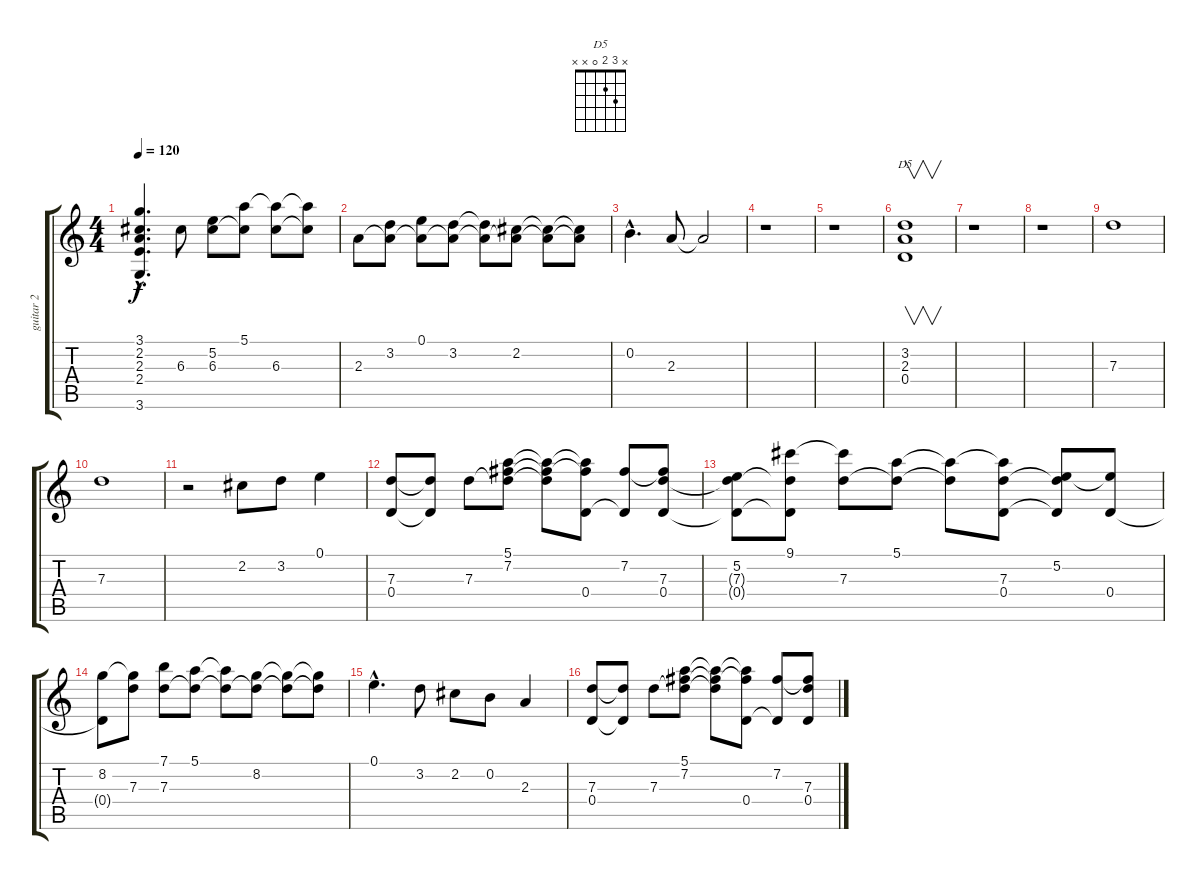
\track ("guitar 2" "guitar 2") {instrument overdrivenguitar}
\staff {score tabs}
\tuning (E4 B3 G3 D3 A2 E2) {hide}
\chord ("D5" x 3 2 0 x x)
\ts (4 4)
\tempo 120
\clef g2
\ks c
(3.1{hac} 2.2{hac} 2.3{hac} 2.4{hac} 3.6{hac}).4{d dy f} 6.3.8 (5.2 6.3).8 (5.1 6.3{t}).8 (5.1{t} 6.3).8 (5.1{t} 6.3{t}).8 |
2.3.8 (3.2 2.3{t}).8 (0.1 2.3{t}).8 (3.2 2.3{t}).8 (3.2{t} 2.3{t}).8 (2.2 2.3{t}).8 (2.2{t} 2.3{t}).8 (2.2{t} 2.3{t}).8 |
0.2{hac}.4{d} 2.3.8 2.3{t}.2 |
r.1 |
r.1 |
(3.2 2.3 0.4).1{v ch "D5"} |
r.1 |
r.1 |
7.3.1 |
7.3.1 |
r.2 2.2.8 3.2.8 0.1.4 |
(7.3 0.4).8 (7.3{t} 0.4{t}).8 7.3.8 (5.1 7.2 7.3{t}).8 (5.1{t} 7.2{t} 7.3{t}).8 (5.1{t} 7.2{t} 0.4).8 (7.2 0.4{t}).8 (7.2{t} 7.3 0.4).8 |
(5.2 7.3{t} 0.4{t}).8 (9.1 7.3{t} 0.4{t}).8 (9.1{t} 7.3).8 (5.1 7.3{t}).8 (5.1{t} 7.3{t}).8 (5.1{t} 7.3 0.4).8 (5.2 7.3{t} 0.4{t}).8 (5.2{t} 0.4).8 |
(8.2 0.4{t}).8 (8.2{t} 7.3).8 (7.1 7.3).8 (5.1 7.3{t}).8 (5.1{t} 7.3{t}).8 (8.2 7.3{t}).8 (8.2{t} 7.3{t}).8 (8.2{t} 7.3{t}).8 |
0.1{hac}.4{d} 3.2.8 2.2.8 0.2.8 2.3.4 |
(7.3 0.4).8 (7.3{t} 0.4{t}).8 7.3.8 (5.1 7.2 7.3{t}).8 (5.1{t} 7.2{t} 7.3{t}).8 (5.1{t} 7.2{t} 0.4).8 (7.2 0.4{t}).8 (7.2{t} 7.3 0.4).8
